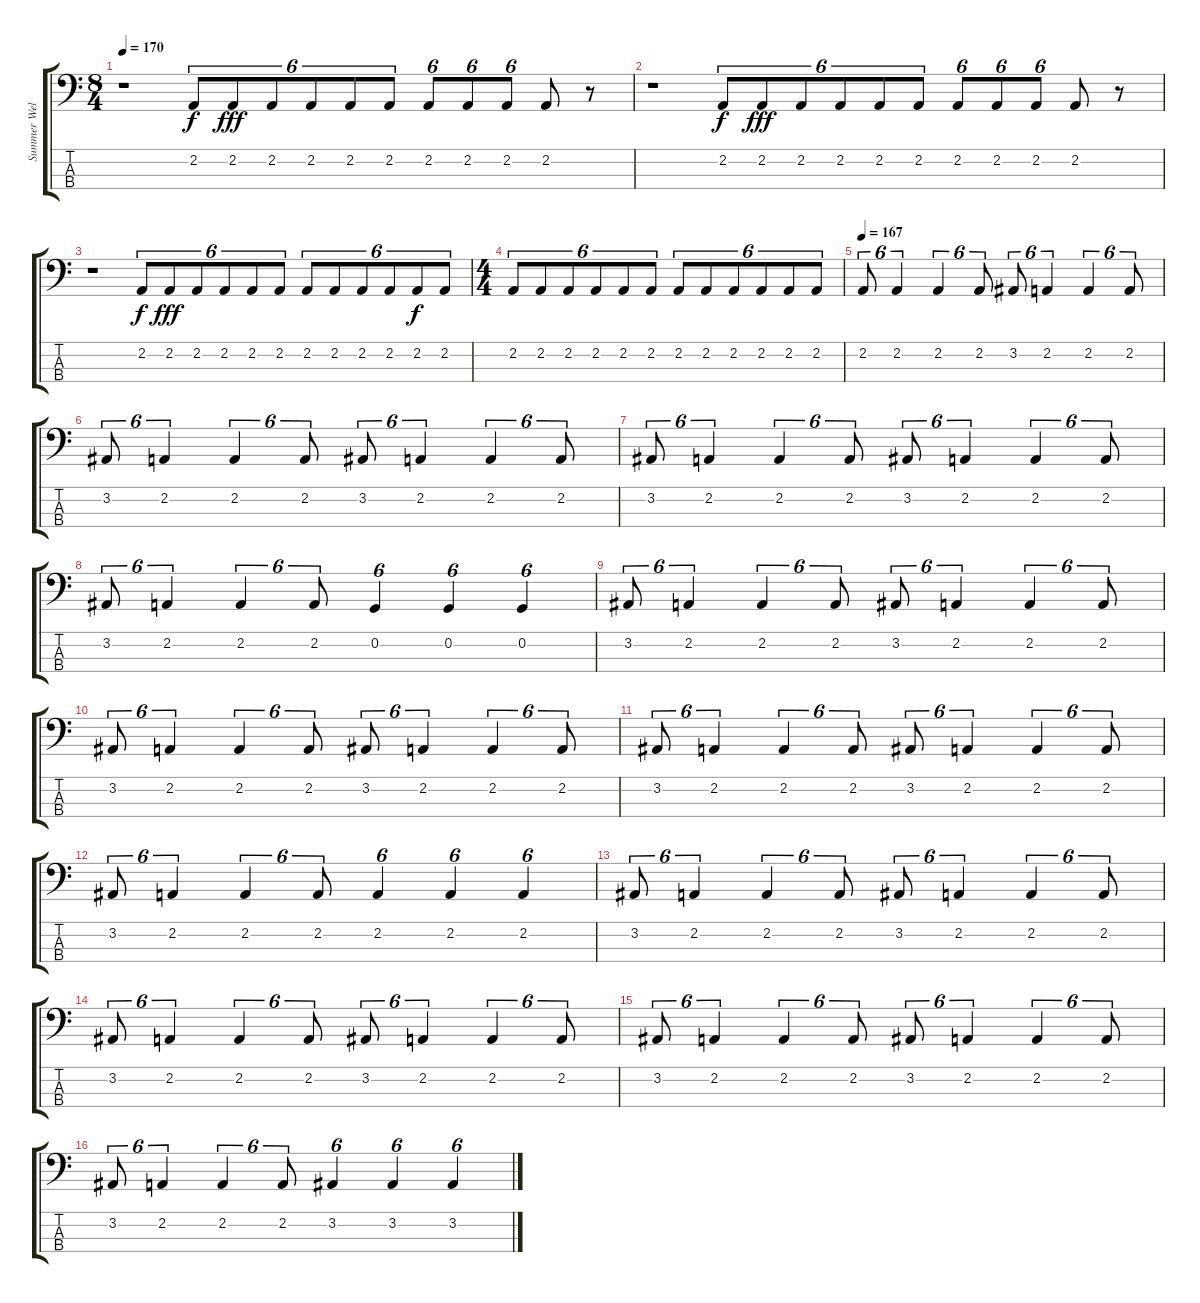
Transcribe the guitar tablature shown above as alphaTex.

\track ("Summer Welch" "Summer Wel") {instrument electricbassfinger}
\staff {score tabs}
\tuning (C2 G1 D1 G0) {hide}
\ts (8 4)
\tempo 170
\clef f4
\ks c
r.1{dy fff} 2.2.8{tu (6 4) dy f} 2.2.8{tu (6 4) dy fff} 2.2.8{tu (6 4)} 2.2.8{tu (6 4)} 2.2.8{tu (6 4)} 2.2.8{tu (6 4)} 2.2.8{tu (6 4)} 2.2.8{tu (6 4)} 2.2.8{tu (6 4)} 2.2.8 r.8 |
r.1 2.2.8{tu (6 4) dy f} 2.2.8{tu (6 4) dy fff} 2.2.8{tu (6 4)} 2.2.8{tu (6 4)} 2.2.8{tu (6 4)} 2.2.8{tu (6 4)} 2.2.8{tu (6 4)} 2.2.8{tu (6 4)} 2.2.8{tu (6 4)} 2.2.8 r.8 |
r.1 2.2.8{tu (6 4) dy f} 2.2.8{tu (6 4) dy fff} 2.2.8{tu (6 4)} 2.2.8{tu (6 4)} 2.2.8{tu (6 4)} 2.2.8{tu (6 4)} 2.2.8{tu (6 4)} 2.2.8{tu (6 4)} 2.2.8{tu (6 4)} 2.2.8{tu (6 4)} 2.2.8{tu (6 4) dy f} 2.2.8{tu (6 4)} |
\ts (4 4)
2.2.8{tu (6 4)} 2.2.8{tu (6 4)} 2.2.8{tu (6 4)} 2.2.8{tu (6 4)} 2.2.8{tu (6 4)} 2.2.8{tu (6 4)} 2.2.8{tu (6 4)} 2.2.8{tu (6 4)} 2.2.8{tu (6 4)} 2.2.8{tu (6 4)} 2.2.8{tu (6 4)} 2.2.8{tu (6 4)} |
\tempo 167
2.2.8{tu (6 4)} 2.2.4{tu (6 4)} 2.2.4{tu (6 4)} 2.2.8{tu (6 4)} 3.2.8{tu (6 4)} 2.2.4{tu (6 4)} 2.2.4{tu (6 4)} 2.2.8{tu (6 4)} |
3.2.8{tu (6 4)} 2.2.4{tu (6 4)} 2.2.4{tu (6 4)} 2.2.8{tu (6 4)} 3.2.8{tu (6 4)} 2.2.4{tu (6 4)} 2.2.4{tu (6 4)} 2.2.8{tu (6 4)} |
3.2.8{tu (6 4)} 2.2.4{tu (6 4)} 2.2.4{tu (6 4)} 2.2.8{tu (6 4)} 3.2.8{tu (6 4)} 2.2.4{tu (6 4)} 2.2.4{tu (6 4)} 2.2.8{tu (6 4)} |
3.2.8{tu (6 4)} 2.2.4{tu (6 4)} 2.2.4{tu (6 4)} 2.2.8{tu (6 4)} 0.2.4{tu (6 4)} 0.2.4{tu (6 4)} 0.2.4{tu (6 4)} |
3.2.8{tu (6 4)} 2.2.4{tu (6 4)} 2.2.4{tu (6 4)} 2.2.8{tu (6 4)} 3.2.8{tu (6 4)} 2.2.4{tu (6 4)} 2.2.4{tu (6 4)} 2.2.8{tu (6 4)} |
3.2.8{tu (6 4)} 2.2.4{tu (6 4)} 2.2.4{tu (6 4)} 2.2.8{tu (6 4)} 3.2.8{tu (6 4)} 2.2.4{tu (6 4)} 2.2.4{tu (6 4)} 2.2.8{tu (6 4)} |
3.2.8{tu (6 4)} 2.2.4{tu (6 4)} 2.2.4{tu (6 4)} 2.2.8{tu (6 4)} 3.2.8{tu (6 4)} 2.2.4{tu (6 4)} 2.2.4{tu (6 4)} 2.2.8{tu (6 4)} |
3.2.8{tu (6 4)} 2.2.4{tu (6 4)} 2.2.4{tu (6 4)} 2.2.8{tu (6 4)} 2.2.4{tu (6 4)} 2.2.4{tu (6 4)} 2.2.4{tu (6 4)} |
3.2.8{tu (6 4)} 2.2.4{tu (6 4)} 2.2.4{tu (6 4)} 2.2.8{tu (6 4)} 3.2.8{tu (6 4)} 2.2.4{tu (6 4)} 2.2.4{tu (6 4)} 2.2.8{tu (6 4)} |
3.2.8{tu (6 4)} 2.2.4{tu (6 4)} 2.2.4{tu (6 4)} 2.2.8{tu (6 4)} 3.2.8{tu (6 4)} 2.2.4{tu (6 4)} 2.2.4{tu (6 4)} 2.2.8{tu (6 4)} |
3.2.8{tu (6 4)} 2.2.4{tu (6 4)} 2.2.4{tu (6 4)} 2.2.8{tu (6 4)} 3.2.8{tu (6 4)} 2.2.4{tu (6 4)} 2.2.4{tu (6 4)} 2.2.8{tu (6 4)} |
3.2.8{tu (6 4)} 2.2.4{tu (6 4)} 2.2.4{tu (6 4)} 2.2.8{tu (6 4)} 3.2.4{tu (6 4)} 3.2.4{tu (6 4)} 3.2.4{tu (6 4)}
